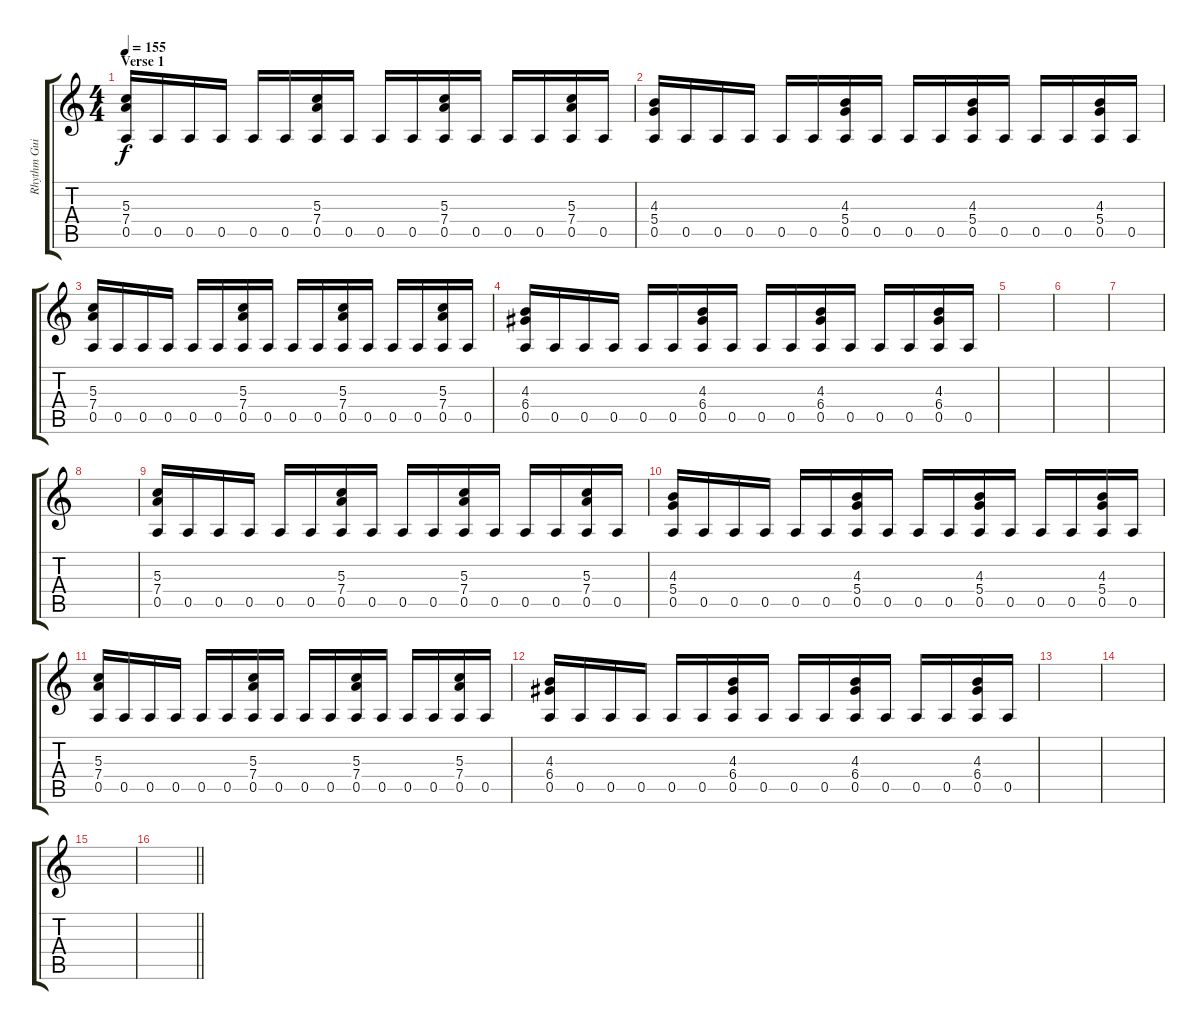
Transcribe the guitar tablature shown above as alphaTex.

\track ("Rhythm Guitar" "Rhythm Gui") {instrument overdrivenguitar}
\staff {score tabs}
\tuning (E4 B3 G3 D3 A2 E2) {hide}
\ts (4 4)
\section ("" "Verse 1")
\tempo 155
\clef g2
\ks c
(5.3 7.4 0.5).16{dy f} 0.5.16 0.5.16 0.5.16 0.5.16 0.5.16 (5.3 7.4 0.5).16 0.5.16 0.5.16 0.5.16 (5.3 7.4 0.5).16 0.5.16 0.5.16 0.5.16 (5.3 7.4 0.5).16 0.5.16 |
(4.3 5.4 0.5).16 0.5.16 0.5.16 0.5.16 0.5.16 0.5.16 (4.3 5.4 0.5).16 0.5.16 0.5.16 0.5.16 (4.3 5.4 0.5).16 0.5.16 0.5.16 0.5.16 (4.3 5.4 0.5).16 0.5.16 |
(5.3 7.4 0.5).16 0.5.16 0.5.16 0.5.16 0.5.16 0.5.16 (5.3 7.4 0.5).16 0.5.16 0.5.16 0.5.16 (5.3 7.4 0.5).16 0.5.16 0.5.16 0.5.16 (5.3 7.4 0.5).16 0.5.16 |
(4.3 6.4 0.5).16 0.5.16 0.5.16 0.5.16 0.5.16 0.5.16 (4.3 6.4 0.5).16 0.5.16 0.5.16 0.5.16 (4.3 6.4 0.5).16 0.5.16 0.5.16 0.5.16 (4.3 6.4 0.5).16 0.5.16 |
|
|
|
|
(5.3 7.4 0.5).16 0.5.16 0.5.16 0.5.16 0.5.16 0.5.16 (5.3 7.4 0.5).16 0.5.16 0.5.16 0.5.16 (5.3 7.4 0.5).16 0.5.16 0.5.16 0.5.16 (5.3 7.4 0.5).16 0.5.16 |
(4.3 5.4 0.5).16 0.5.16 0.5.16 0.5.16 0.5.16 0.5.16 (4.3 5.4 0.5).16 0.5.16 0.5.16 0.5.16 (4.3 5.4 0.5).16 0.5.16 0.5.16 0.5.16 (4.3 5.4 0.5).16 0.5.16 |
(5.3 7.4 0.5).16 0.5.16 0.5.16 0.5.16 0.5.16 0.5.16 (5.3 7.4 0.5).16 0.5.16 0.5.16 0.5.16 (5.3 7.4 0.5).16 0.5.16 0.5.16 0.5.16 (5.3 7.4 0.5).16 0.5.16 |
(4.3 6.4 0.5).16 0.5.16 0.5.16 0.5.16 0.5.16 0.5.16 (4.3 6.4 0.5).16 0.5.16 0.5.16 0.5.16 (4.3 6.4 0.5).16 0.5.16 0.5.16 0.5.16 (4.3 6.4 0.5).16 0.5.16 |
|
|
|
\barLineRight lightlight
